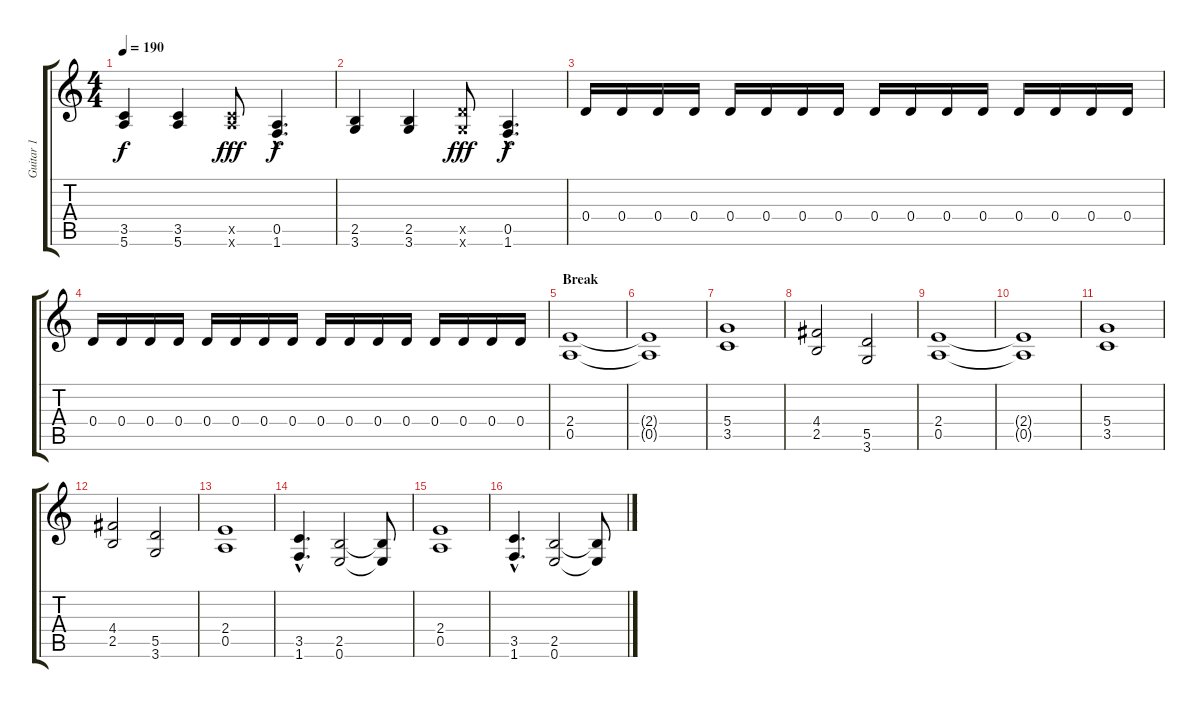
\track ("Guitar 1" "Guitar 1") {instrument distortionguitar}
\staff {score tabs}
\tuning (E4 B3 G3 D3 A2 E2) {hide}
\ts (4 4)
\tempo 190
\clef g2
\ks c
(3.5 5.6).4{dy f} (3.5 5.6).4 (3.5{x} 5.6{x}).8{dy fff} (0.5{hac} 1.6{hac}).4{d dy f} |
(2.5 3.6).4 (2.5 3.6).4 (5.5{x} 3.6{x}).8{dy fff} (0.5{hac} 1.6{hac}).4{d dy f} |
0.4.16 0.4.16 0.4.16 0.4.16 0.4.16 0.4.16 0.4.16 0.4.16 0.4.16 0.4.16 0.4.16 0.4.16 0.4.16 0.4.16 0.4.16 0.4.16 |
0.4.16 0.4.16 0.4.16 0.4.16 0.4.16 0.4.16 0.4.16 0.4.16 0.4.16 0.4.16 0.4.16 0.4.16 0.4.16 0.4.16 0.4.16 0.4.16 |
\section ("" "Break")
(2.4 0.5).1 |
(2.4{t} 0.5{t}).1 |
(5.4 3.5).1 |
(4.4 2.5).2 (5.5 3.6).2 |
(2.4 0.5).1 |
(2.4{t} 0.5{t}).1 |
(5.4 3.5).1 |
(4.4 2.5).2 (5.5 3.6).2 |
(2.4 0.5).1 |
(3.5{hac} 1.6{hac}).4{d} (2.5 0.6).2 (2.5{t} 0.6{t}).8 |
(2.4 0.5).1 |
(3.5{hac} 1.6{hac}).4{d} (2.5 0.6).2 (2.5{t} 0.6{t}).8
